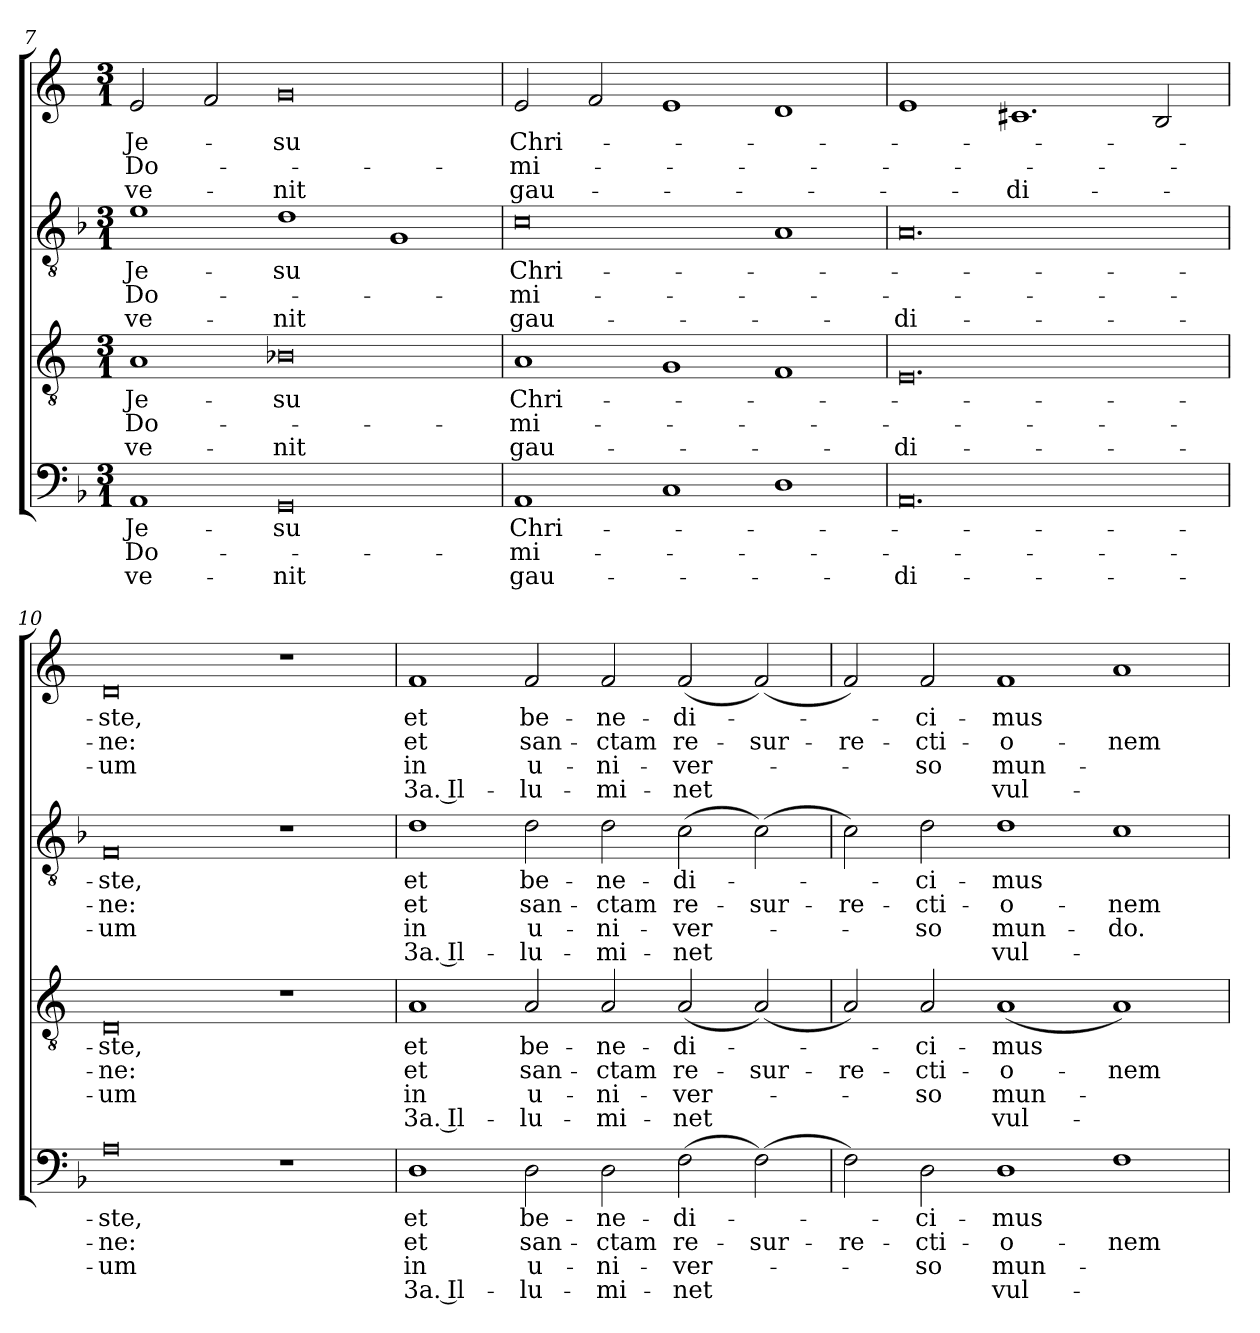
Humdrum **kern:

**kern	**text	**text	**text	**text	**kern	**text	**text	**text	**text	**kern	**text	**text	**text	**text	**kern	**text	**text	**text	**text
*part4	*part4	*part4	*part4	*part4	*part3	*part3	*part3	*part3	*part3	*part2	*part2	*part2	*part2	*part2	*part1	*part1	*part1	*part1	*part1
*staff4	*staff4	*staff4	*staff4	*staff4	*staff3	*staff3	*staff3	*staff3	*staff3	*staff2	*staff2	*staff2	*staff2	*staff2	*staff1	*staff1	*staff1	*staff1	*staff1
*clefF4	*	*	*	*	*clefGv2	*	*	*	*	*clefGv2	*	*	*	*	*clefG2	*	*	*	*
*k[b-]	*	*	*	*	*k[]	*	*	*	*	*k[b-]	*	*	*	*	*k[]	*	*	*	*
*F:	*	*	*	*	*C:	*	*	*	*	*F:	*	*	*	*	*C:	*	*	*	*
*M3/1	*	*	*	*	*M3/1	*	*	*	*	*M3/1	*	*	*	*	*M3/1	*	*	*	*
=7	=7	=7	=7	=7	=7	=7	=7	=7	=7	=7	=7	=7	=7	=7	=7	=7	=7	=7	=7
!	!LO:LY:b	!LO:LY:b	!LO:LY:b	!	!	!LO:LY:b	!LO:LY:b	!LO:LY:b	!	!	!LO:LY:b	!LO:LY:b	!LO:LY:b	!	!	!LO:LY:b	!LO:LY:b	!LO:LY:b	!
1AA	Je-	Do-	ve-	.	1A	Je-	Do-	ve-	.	1e	Je-	Do-	ve-	.	2e/	Je-	Do-	ve-	.
.	.	.	.	.	.	.	.	.	.	.	.	.	.	.	2f/	.	.	.	.
!	!LO:LY:b	!	!LO:LY:b	!	!	!LO:LY:b	!	!LO:LY:b	!	!	!LO:LY:b	!	!LO:LY:b	!	!	!LO:LY:b	!	!LO:LY:b	!
0GG	-su	.	-nit	.	0B-	-su	.	-nit	.	1d	-su	.	-nit	.	0g	-su	.	-nit	.
.	.	.	.	.	.	.	.	.	.	1G	.	.	.	.	.	.	.	.	.
!!LO:LB:g=z
=8	=8	=8	=8	=8	=8	=8	=8	=8	=8	=8	=8	=8	=8	=8	=8	=8	=8	=8	=8
!	!LO:LY:b	!LO:LY:b	!LO:LY:b	!	!	!LO:LY:b	!LO:LY:b	!LO:LY:b	!	!	!LO:LY:b	!LO:LY:b	!LO:LY:b	!	!	!LO:LY:b	!LO:LY:b	!LO:LY:b	!
1AA	Chri-	-mi-	gau-	.	1A	Chri-	-mi-	gau-	.	0c	Chri-	-mi-	gau-	.	2e/	Chri-	-mi-	gau-	.
.	.	.	.	.	.	.	.	.	.	.	.	.	.	.	2f/	.	.	.	.
1C	.	.	.	.	1G	.	.	.	.	.	.	.	.	.	1e	.	.	.	.
1D	.	.	.	.	1F	.	.	.	.	1A	.	.	.	.	1d	.	.	.	.
=9	=9	=9	=9	=9	=9	=9	=9	=9	=9	=9	=9	=9	=9	=9	=9	=9	=9	=9	=9
!	!	!	!LO:LY:b	!	!	!	!	!LO:LY:b	!	!	!	!	!LO:LY:b	!	!	!	!	!	!
0.AA	.	.	-di-	.	0.E	.	.	-di-	.	0.A	.	.	-di-	.	1e	.	.	.	.
!	!	!	!	!	!	!	!	!	!	!	!	!	!	!	!	!	!	!LO:LY:b	!
.	.	.	.	.	.	.	.	.	.	.	.	.	.	.	1.c#	.	.	-di-	.
.	.	.	.	.	.	.	.	.	.	.	.	.	.	.	2B/	.	.	.	.
=10	=10	=10	=10	=10	=10	=10	=10	=10	=10	=10	=10	=10	=10	=10	=10	=10	=10	=10	=10
!	!LO:LY:b	!LO:LY:b	!LO:LY:b	!	!	!LO:LY:b	!LO:LY:b	!LO:LY:b	!	!	!LO:LY:b	!LO:LY:b	!LO:LY:b	!	!	!LO:LY:b	!LO:LY:b	!LO:LY:b	!
0A	-ste,	-ne:	-um	.	0D	-ste,	-ne:	-um	.	0F	-ste,	-ne:	-um	.	0d	-ste,	-ne:	-um	.
1r	.	.	.	.	1r	.	.	.	.	1r	.	.	.	.	1r	.	.	.	.
=11	=11	=11	=11	=11	=11	=11	=11	=11	=11	=11	=11	=11	=11	=11	=11	=11	=11	=11	=11
!	!LO:LY:b	!LO:LY:b	!LO:LY:b	!LO:LY:b	!	!LO:LY:b	!LO:LY:b	!LO:LY:b	!LO:LY:b	!	!LO:LY:b	!LO:LY:b	!LO:LY:b	!LO:LY:b	!	!LO:LY:b	!LO:LY:b	!LO:LY:b	!LO:LY:b
1D	et	et	in	3a. Il-	1A	et	et	in	3a. Il-	1d	et	et	in	3a. Il-	1f	et	et	in	3a. Il-
!	!LO:LY:b	!LO:LY:b	!LO:LY:b	!LO:LY:b	!	!LO:LY:b	!LO:LY:b	!LO:LY:b	!LO:LY:b	!	!LO:LY:b	!LO:LY:b	!LO:LY:b	!LO:LY:b	!	!LO:LY:b	!LO:LY:b	!LO:LY:b	!LO:LY:b
2D\	be-	san-	u-	-lu-	2A/	be-	san-	u-	-lu-	2d\	be-	san-	u-	-lu-	2f/	be-	san-	u-	-lu-
!	!LO:LY:b	!LO:LY:b	!LO:LY:b	!LO:LY:b	!	!LO:LY:b	!LO:LY:b	!LO:LY:b	!LO:LY:b	!	!LO:LY:b	!LO:LY:b	!LO:LY:b	!LO:LY:b	!	!LO:LY:b	!LO:LY:b	!LO:LY:b	!LO:LY:b
2D\	-ne-	-ctam	-ni-	-mi-	2A/	-ne-	-ctam	-ni-	-mi-	2d\	-ne-	-ctam	-ni-	-mi-	2f/	-ne-	-ctam	-ni-	-mi-
!	!LO:LY:b	!LO:LY:b	!LO:LY:b	!LO:LY:b	!	!LO:LY:b	!LO:LY:b	!LO:LY:b	!LO:LY:b	!	!LO:LY:b	!LO:LY:b	!LO:LY:b	!LO:LY:b	!	!LO:LY:b	!LO:LY:b	!LO:LY:b	!LO:LY:b
(>2F\	-di-	re-	-ver-	-net	(<2A/	-di-	re-	-ver-	-net	(>2c\	-di-	re-	-ver-	-net	(<2f/	-di-	re-	-ver-	-net
!	!	!LO:LY:b	!	!	!	!	!LO:LY:b	!	!	!	!	!LO:LY:b	!	!	!	!	!LO:LY:b	!	!
(>2F\)	.	-sur-	.	.	(<2A/)	.	-sur-	.	.	(>2c\)	.	-sur-	.	.	(<2f/)	.	-sur-	.	.
=12	=12	=12	=12	=12	=12	=12	=12	=12	=12	=12	=12	=12	=12	=12	=12	=12	=12	=12	=12
!	!	!LO:LY:b	!	!	!	!	!LO:LY:b	!	!	!	!	!LO:LY:b	!	!	!	!	!LO:LY:b	!	!
2F\)	.	-re-	.	.	2A/)	.	-re-	.	.	2c\)	.	-re-	.	.	2f/)	.	-re-	.	.
!	!LO:LY:b	!LO:LY:b	!LO:LY:b	!	!	!LO:LY:b	!LO:LY:b	!LO:LY:b	!	!	!LO:LY:b	!LO:LY:b	!LO:LY:b	!	!	!LO:LY:b	!LO:LY:b	!LO:LY:b	!
2D\	-ci-	-cti-	-so	.	2A/	-ci-	-cti-	-so	.	2d\	-ci-	-cti-	-so	.	2f/	-ci-	-cti-	-so	.
!	!LO:LY:b	!LO:LY:b	!LO:LY:b	!LO:LY:b	!	!LO:LY:b	!LO:LY:b	!LO:LY:b	!LO:LY:b	!	!LO:LY:b	!LO:LY:b	!LO:LY:b	!LO:LY:b	!	!LO:LY:b	!LO:LY:b	!LO:LY:b	!LO:LY:b
1D	-mus	-o-	mun-	vul-	(<1A	-mus	-o-	mun-	vul-	1d	-mus	-o-	mun-	vul-	1f	-mus	-o-	mun-	vul-
!	!	!LO:LY:b	!	!	!	!	!LO:LY:b	!	!	!	!	!LO:LY:b	!LO:LY:b	!	!	!	!LO:LY:b	!	!
1F	.	-nem	.	.	1A)	.	-nem	.	.	1c	.	-nem	-do.	.	1a	.	-nem	.	.
=	=	=	=	=	=	=	=	=	=	=	=	=	=	=	=	=	=	=	=
*-	*-	*-	*-	*-	*-	*-	*-	*-	*-	*-	*-	*-	*-	*-	*-	*-	*-	*-	*-
